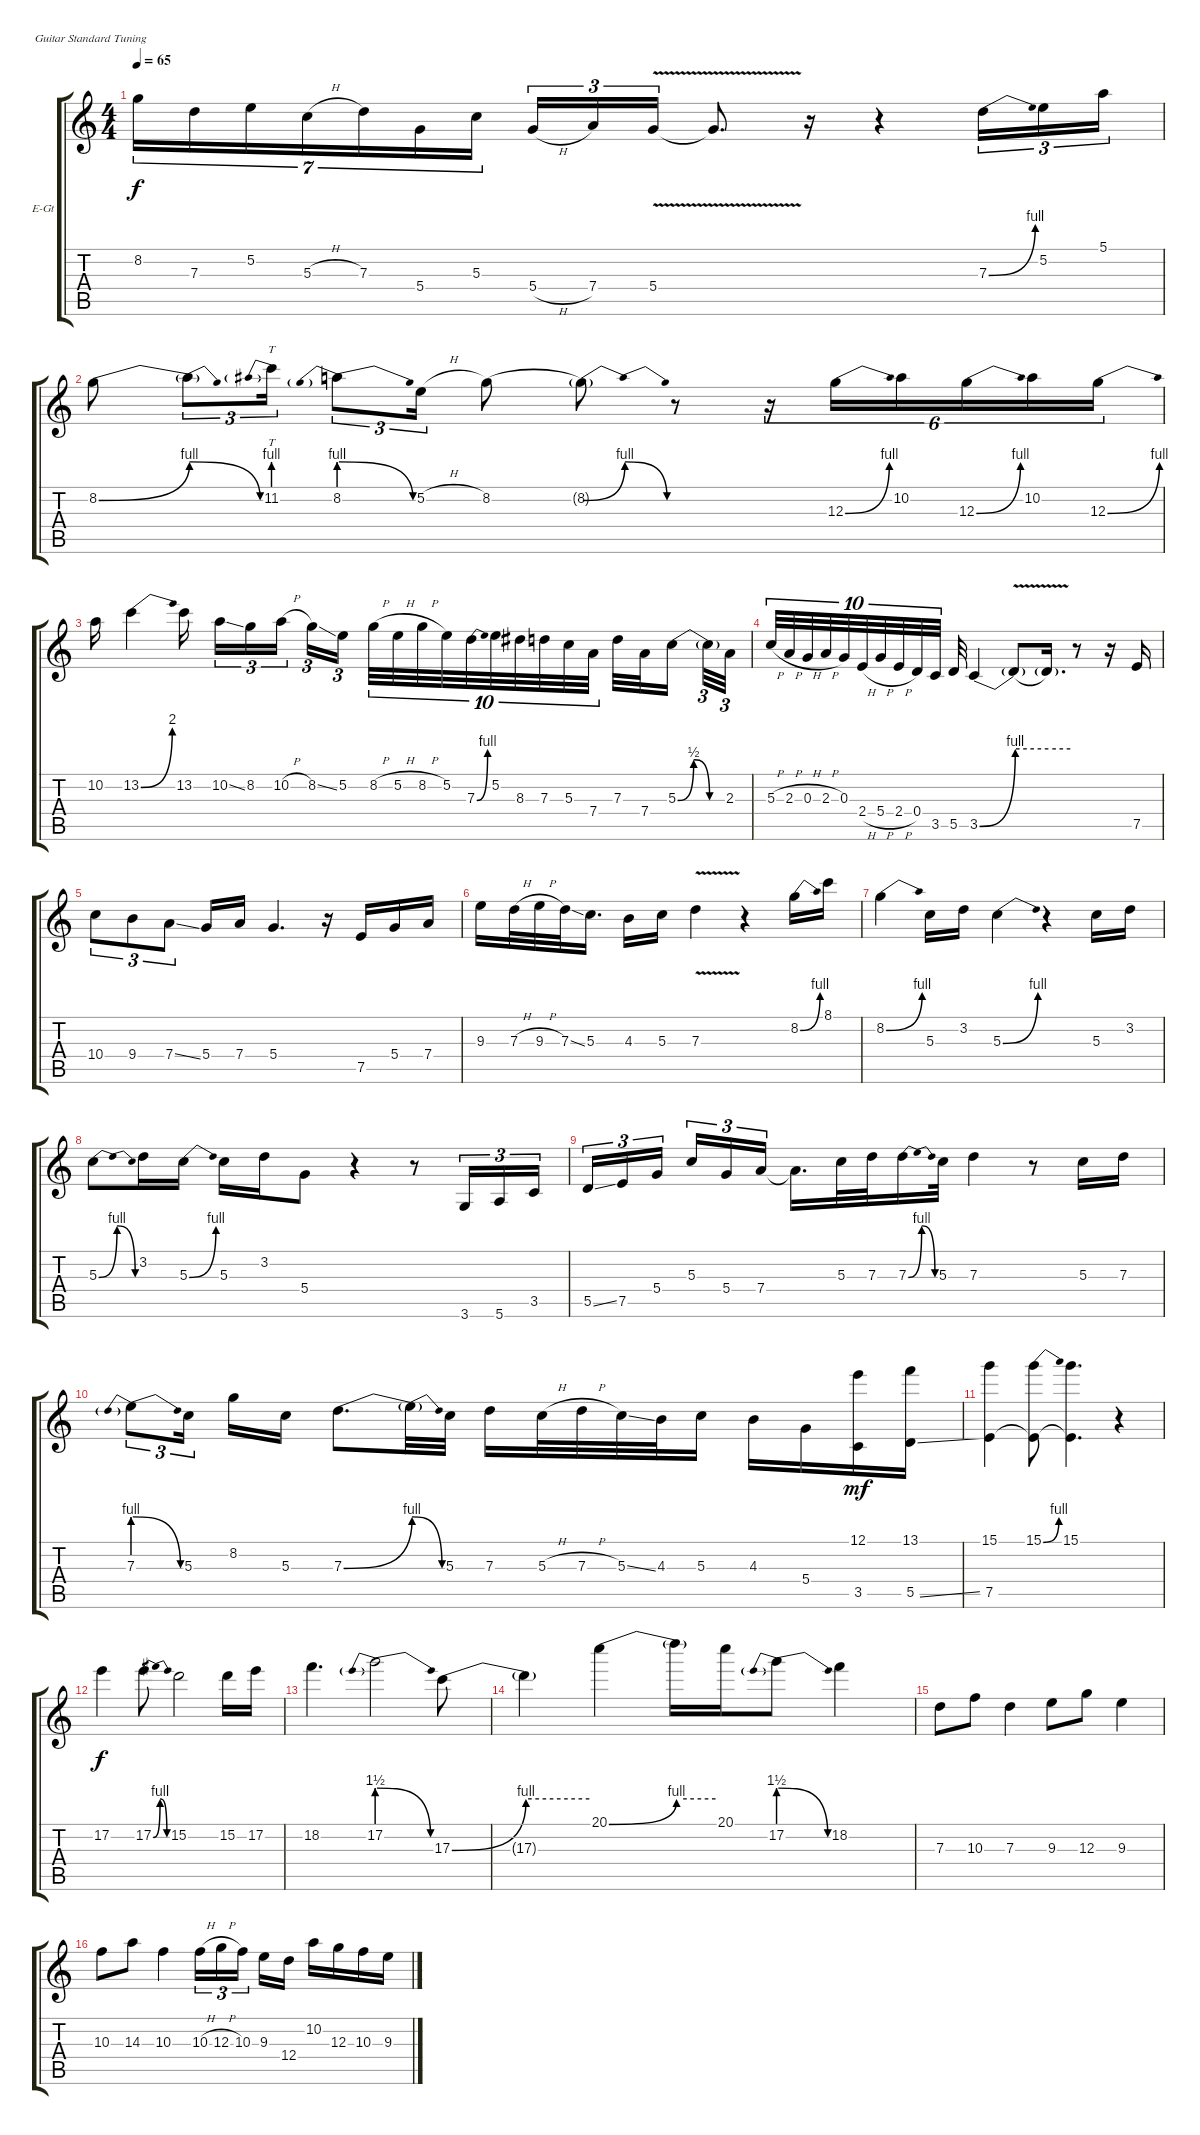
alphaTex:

\bracketExtendMode groupsimilarinstruments
\firstSystemTrackNameOrientation horizontal
\otherSystemsTrackNameOrientation horizontal
\track ("Guitar 1" "E-Gt") {instrument overdrivenguitar}
\staff {score tabs}
\tuning (E4 B3 G3 D3 A2 E2)
\ts (4 4)
\tempo 65
\clef g2
\ks c
8.2.16{tu (7 4) dy f} 7.3.16{tu (7 4)} 5.2.16{tu (7 4)} 5.3{h}.16{tu (7 4)} 7.3.16{tu (7 4)} 5.4.16{tu (7 4)} 5.3.16{tu (7 4)} 5.4{h}.16{tu (3 2)} 7.4.16{tu (3 2)} 5.4{v}.16{tu (3 2)} 5.4{v t}.8{d} r.16 r.4 7.3{be (bend 0 0 60 4)}.16{tu (3 2)} 5.2.16{tu (3 2)} 5.1.16{tu (3 2)} |
8.2{be (bend 0 0 60 4)}.8 8.2{be (release 0 4 60 0) t}.8{tu (3 2)} 11.2{be (prebend 0 4 60 4)}.16{tt tu (3 2)} 8.2{be (prebendrelease 0 4 60 0)}.8{tu (3 2)} 5.2{h}.16{tu (3 2)} 8.2{be (hold 0 0 60 0)}.8 8.2{be (bendrelease 0 0 30 4 30 4 60 0) t}.8 r.8 r.16{tu (6 4)} 12.3{be (bend 0 0 60 4)}.16{tu (6 4)} 10.2.16{tu (6 4)} 12.3{be (bend 0 0 60 4)}.16{tu (6 4)} 10.2.16{tu (6 4)} 12.3{be (bend 0 0 60 4)}.16{tu (6 4)} |
10.2.16 13.2{be (bend 0 0 60 8)}.4 13.2.16 10.2{ss}.16{tu (3 2)} 8.2.16{tu (3 2)} 10.2{h}.16{tu (3 2)} 8.2{ss}.16{tu (3 2)} 5.2.16{tu (3 2)} 8.2{h}.32{tu (10 8)} 5.2{h}.32{tu (10 8)} 8.2{h}.32{tu (10 8)} 5.2.32{tu (10 8)} 7.3{be (bend 0 0 60 4)}.32{tu (10 8)} 5.2.32{tu (10 8)} 8.3.32{tu (10 8)} 7.3.32{tu (10 8)} 5.3.32{tu (10 8)} 7.4.32{tu (10 8)} 7.3.32 7.4.32 5.3{be (bendrelease 0 0 30 2 30 2 60 0)}.16 5.3{be (hold 0 0 60 0) t}.32{tu (3 2)} 2.3.32{tu (3 2)} |
5.3{h}.32{tu (10 8)} 2.3{h}.32{tu (10 8)} 0.3{h}.32{tu (10 8)} 2.3{h}.32{tu (10 8)} 0.3.32{tu (10 8)} 2.4{h}.32{tu (10 8)} 5.4{h}.32{tu (10 8)} 2.4{h}.32{tu (10 8)} 0.4.32{tu (10 8)} 3.5.32{tu (10 8)} 5.5.32 3.5{be (bend 0 0 60 4)}.4 3.5{be (hold 0 4 60 4) v t}.8 3.5{be (hold 0 4 60 4) t}.16{d} r.8 r.16 7.5.16 |
10.4.8{tu (3 2)} 9.4.8{tu (3 2)} 7.4{ss}.8{tu (3 2)} 5.4.16 7.4.16 5.4.4{d} r.16 7.5.16 5.4.16 7.4.16 |
9.3.16 7.3{h}.32 9.3{h}.32 7.3{ss}.32 5.3.16{d} 4.3.16 5.3.16 7.3{v}.4 r.4 8.2{be (bend 0 0 60 4)}.16 8.1.16 |
8.2{be (bend 0 0 60 4)}.4 5.3.16 3.2.16 5.3{be (bend 0 0 60 4)}.4 r.4 5.3.16 3.2.16 |
5.3{be (bendrelease 0 0 30 4 30 4 60 0)}.8 3.2.16 5.3{be (bend 0 0 60 4)}.16 5.3.16 3.2.16 5.4.8 r.4 r.8 3.6.16{tu (3 2)} 5.6.16{tu (3 2)} 3.5.16{tu (3 2)} |
5.5{ss}.16{tu (3 2)} 7.5.16{tu (3 2)} 5.4.16{tu (3 2)} 5.3.16{tu (3 2)} 5.4.16{tu (3 2)} 7.4.16{tu (3 2)} 7.4{t}.16{d} 5.3.32 7.3.32 7.3{be (bendrelease 0 0 30 4 30 4 60 0)}.16 5.3.32 7.3.4 r.8 5.3.16 7.3.16 |
7.3{be (prebendrelease 0 4 60 0)}.8{tu (3 2)} 5.3.16{tu (3 2)} 8.2.16 5.3.16 7.3{be (bend 0 0 60 4)}.8{d} 7.3{be (release 0 4 60 0) t}.32 5.3.32 7.3.16 5.3{h}.32 7.3{h}.32 5.3{ss}.32 4.3.32 5.3.16 4.3.16 5.4.16 (12.1 3.5).16{dy mf} (13.1 5.5{ss}).16 |
(15.1 7.5).4 (15.1{be (bend 0 0 60 4)} 7.5{t}).8 (15.1 7.5{t}).4{d} r.4 |
17.2.4{dy f} 17.2{be (bendrelease 0 0 30 4 30 4 60 0)}.8 15.2.2 15.2.16 17.2.16 |
18.2.4{d} 17.2{be (prebendrelease 0 6 60 0)}.2 17.3{be (bend 0 0 60 4)}.8 |
17.3{be (hold 0 4 60 4) t}.4 20.1{be (bend 0 0 60 4)}.4 20.1{be (hold 0 4 60 4) t}.16 20.1.16 17.2{be (prebendrelease 0 6 60 0)}.8 18.2.4 |
7.3.8 10.3.8 7.3.4 9.3.8 12.3.8 9.3.4 |
10.3.8 14.3.8 10.3.4 10.3{h}.16{tu (3 2)} 12.3{h}.16{tu (3 2)} 10.3.16{tu (3 2)} 9.3.16 12.4.16 10.2.16 12.3.16 10.3.16 9.3.16
